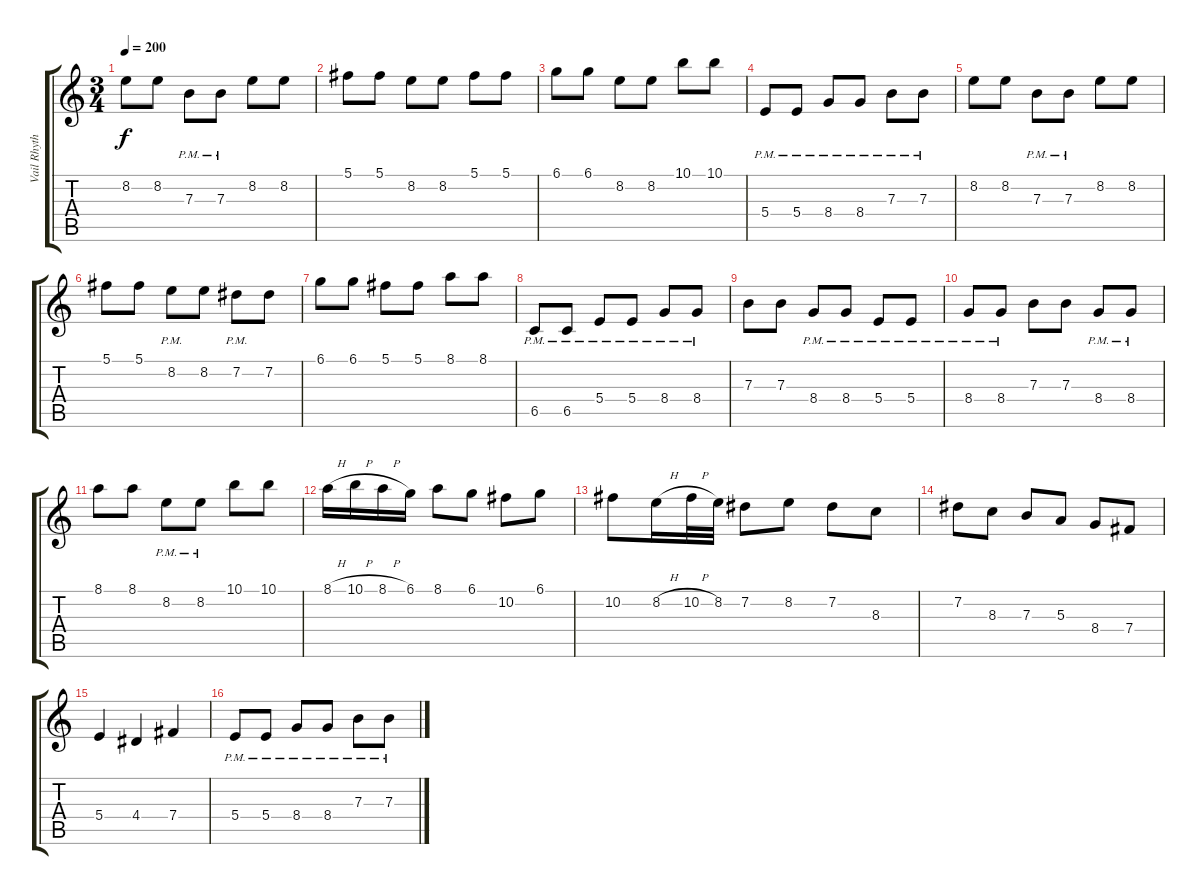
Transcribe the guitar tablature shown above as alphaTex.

\track ("Vail Rhythm" "Vail Rhyth") {instrument overdrivenguitar}
\staff {score tabs}
\tuning (Db4 Ab3 E3 B2 Gb2 B1) {hide}
\ts (3 4)
\tempo 200
\clef g2
\ks c
8.2.8{dy f} 8.2.8 7.3{pm}.8 7.3{pm}.8 8.2.8 8.2.8 |
5.1.8 5.1.8 8.2.8 8.2.8 5.1.8 5.1.8 |
6.1.8 6.1.8 8.2.8 8.2.8 10.1.8 10.1.8 |
5.4{pm}.8 5.4{pm}.8 8.4{pm}.8 8.4{pm}.8 7.3{pm}.8 7.3{pm}.8 |
8.2.8 8.2.8 7.3{pm}.8 7.3{pm}.8 8.2.8 8.2.8 |
5.1.8 5.1.8 8.2{pm}.8 8.2.8 7.2{pm}.8 7.2.8 |
6.1.8 6.1.8 5.1.8 5.1.8 8.1.8 8.1.8 |
6.5{pm}.8 6.5{pm}.8 5.4{pm}.8 5.4{pm}.8 8.4{pm}.8 8.4{pm}.8 |
7.3.8 7.3.8 8.4{pm}.8 8.4{pm}.8 5.4{pm}.8 5.4{pm}.8 |
8.4{pm}.8 8.4{pm}.8 7.3.8 7.3.8 8.4{pm}.8 8.4{pm}.8 |
8.1.8 8.1.8 8.2{pm}.8 8.2{pm}.8 10.1.8 10.1.8 |
8.1{h}.16 10.1{h}.16 8.1{h}.16 6.1.16 8.1.8 6.1.8 10.2.8 6.1.8 |
10.2.8 8.2{h}.16 10.2{h}.32 8.2.32 7.2.8 8.2.8 7.2.8 8.3.8 |
7.2.8 8.3.8 7.3.8 5.3.8 8.4.8 7.4.8 |
5.4.4 4.4.4 7.4.4 |
5.4{pm}.8 5.4{pm}.8 8.4{pm}.8 8.4{pm}.8 7.3{pm}.8 7.3{pm}.8
